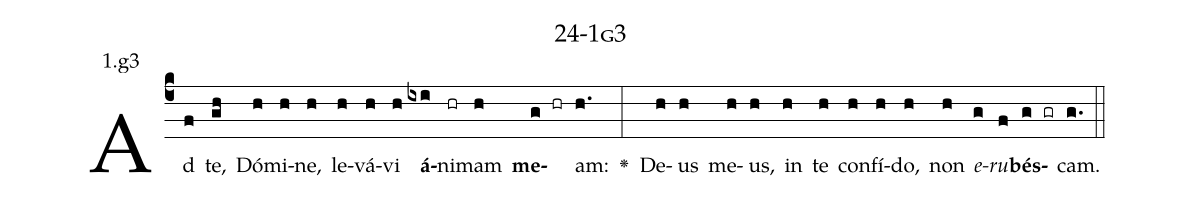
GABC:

name: 24-1g3;
annotation: 1.g3;
%%
(c4)Ad(f) te,(gh) Dó(h)mi(h)ne,(h) le(h)vá(h)vi(h) <b>á</b>(ixi)ni(hr)mam(h) <b>me</b>(g hr)am:(h.) <v>\greheightstar</v>(:) De(h)us(h) me(h)us,(h) in(h) te(h) con(h)fí(h)do,(h) non(h) <i>e</i>(g)<i>ru</i>(f)<b>bés</b>(g gr)cam.(g.) (::)


%E(h) u(h) o(g) u(f) a(g) e.(g.) (::)
